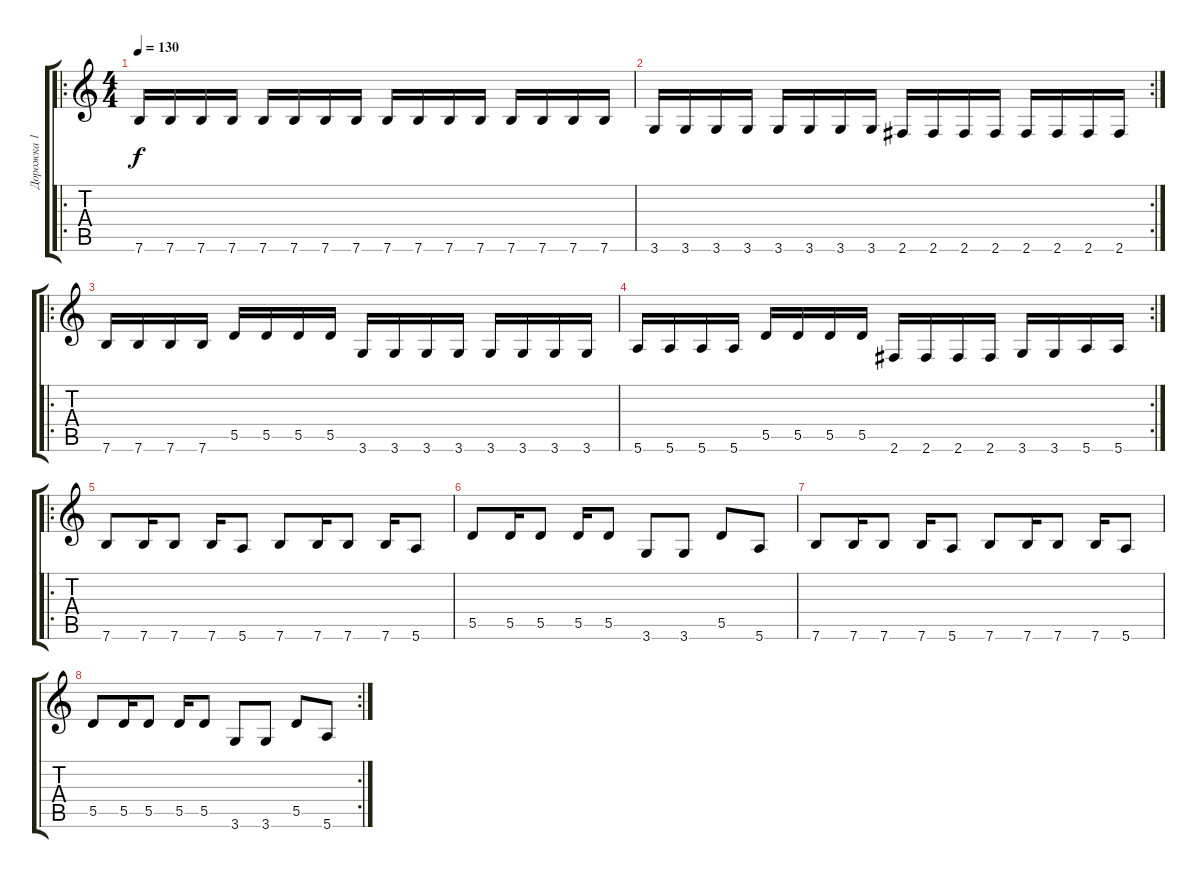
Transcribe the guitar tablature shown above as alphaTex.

\track ("Дорожка 1" "Дорожка 1") {instrument electricbassfinger}
\staff {score tabs}
\tuning (E4 B3 G3 D3 A2 E2) {hide}
\ro
\ts (4 4)
\tempo 130
\clef g2
\ks c
7.6.16{dy f} 7.6.16 7.6.16 7.6.16 7.6.16 7.6.16 7.6.16 7.6.16 7.6.16 7.6.16 7.6.16 7.6.16 7.6.16 7.6.16 7.6.16 7.6.16 |
\rc 2
3.6.16 3.6.16 3.6.16 3.6.16 3.6.16 3.6.16 3.6.16 3.6.16 2.6.16 2.6.16 2.6.16 2.6.16 2.6.16 2.6.16 2.6.16 2.6.16 |
\ro
7.6.16 7.6.16 7.6.16 7.6.16 5.5.16 5.5.16 5.5.16 5.5.16 3.6.16 3.6.16 3.6.16 3.6.16 3.6.16 3.6.16 3.6.16 3.6.16 |
\rc 2
5.6.16 5.6.16 5.6.16 5.6.16 5.5.16 5.5.16 5.5.16 5.5.16 2.6.16 2.6.16 2.6.16 2.6.16 3.6.16 3.6.16 5.6.16 5.6.16 |
\ro
7.6.8 7.6.16 7.6.8 7.6.16 5.6.8 7.6.8 7.6.16 7.6.8 7.6.16 5.6.8 |
5.5.8 5.5.16 5.5.8 5.5.16 5.5.8 3.6.8 3.6.8 5.5.8 5.6.8 |
7.6.8 7.6.16 7.6.8 7.6.16 5.6.8 7.6.8 7.6.16 7.6.8 7.6.16 5.6.8 |
\rc 2
5.5.8 5.5.16 5.5.8 5.5.16 5.5.8 3.6.8 3.6.8 5.5.8 5.6.8
